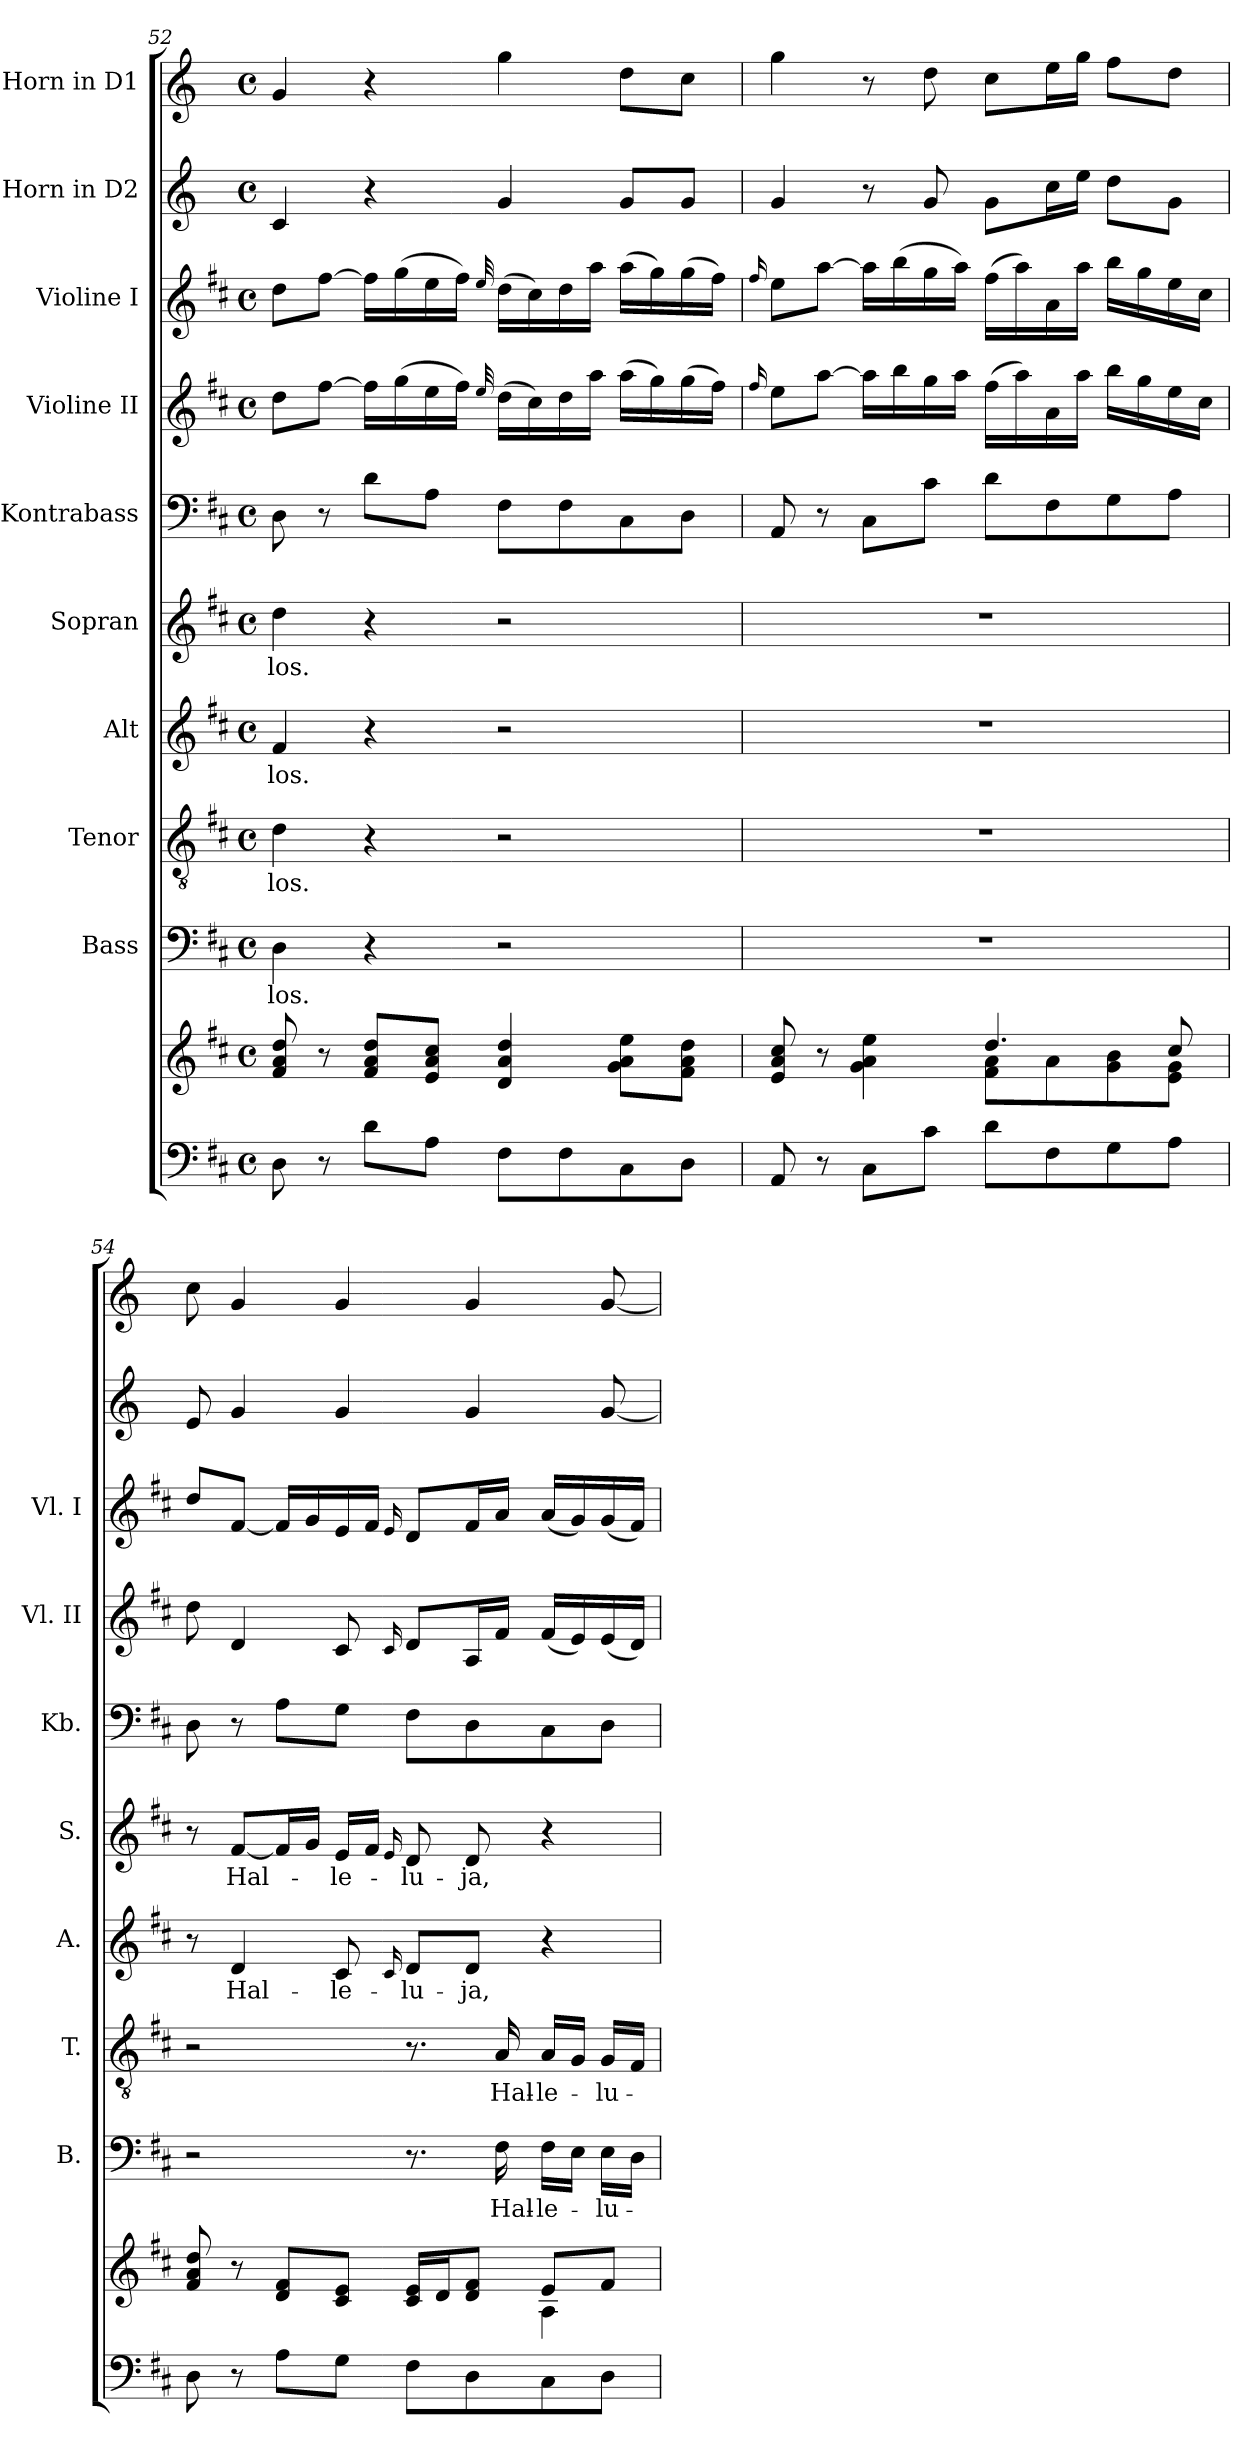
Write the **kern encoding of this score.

**kern	**kern	**kern	**text	**kern	**text	**kern	**text	**kern	**text	**kern	**kern	**kern	**kern	**kern
*part10	*part10	*part9	*part9	*part8	*part8	*part7	*part7	*part6	*part6	*part5	*part4	*part3	*part2	*part1
*staff11	*staff10	*staff9	*staff9	*staff8	*staff8	*staff7	*staff7	*staff6	*staff6	*staff5	*staff4	*staff3	*staff2	*staff1
*	*	*I"Bass	*	*I"Tenor	*	*I"Alt	*	*I"Sopran	*	*I"Kontrabass	*I"Violine II	*I"Violine I	*I"Horn in D2	*I"Horn in D1
*	*	*I'B.	*	*I'T.	*	*I'A.	*	*I'S.	*	*I'Kb.	*I'Vl. II	*I'Vl. I	*	*
*clefF4	*clefG2	*clefF4	*	*clefGv2	*	*clefG2	*	*clefG2	*	*clefF4	*clefG2	*clefG2	*clefG2	*clefG2
*	*	*	*	*	*	*	*	*	*	*ITrd7c12	*	*	*ITrd-1c-2	*ITrd-1c-2
*k[f#c#]	*k[f#c#]	*k[f#c#]	*	*k[f#c#]	*	*k[f#c#]	*	*k[f#c#]	*	*k[f#c#]	*k[f#c#]	*k[f#c#]	*k[f#c#]	*k[f#c#]
*D:	*D:	*D:	*	*D:	*	*D:	*	*D:	*	*D:	*D:	*D:	*D:	*D:
*M4/4	*M4/4	*M4/4	*	*M4/4	*	*M4/4	*	*M4/4	*	*M4/4	*M4/4	*M4/4	*M4/4	*M4/4
*met(c)	*met(c)	*met(c)	*	*met(c)	*	*met(c)	*	*met(c)	*	*met(c)	*met(c)	*met(c)	*met(c)	*met(c)
=52	=52	=52	=52	=52	=52	=52	=52	=52	=52	=52	=52	=52	=52	=52
!	!	!	!LO:LY:b	!	!LO:LY:b	!	!LO:LY:b	!	!LO:LY:b	!	!	!	!	!
8D\	8f#/ 8a/ 8dd/	4D\	-los.	4d\	-los.	4f#/	-los.	4dd\	-los.	8DD\	8dd\L	8dd\L	4d/	4a/
8r	8r	.	.	.	.	.	.	.	.	8r	[8ff#\J	[8ff#\J	.	.
8d\L	8f#/ 8a/ 8dd/L	4r	.	4r	.	4r	.	4r	.	8D\L	16ff#\LL]	16ff#\LL]	4r	4r
.	.	.	.	.	.	.	.	.	.	.	(>16gg\	(>16gg\	.	.
8A\J	8e/ 8a/ 8cc#/J	.	.	.	.	.	.	.	.	8AA\J	16ee\	16ee\	.	.
.	.	.	.	.	.	.	.	.	.	.	16ff#\JJ)	16ff#\JJ)	.	.
.	.	.	.	.	.	.	.	.	.	.	32qqee/	32qqee/	.	.
8F#\L	4d/ 4a/ 4dd/	2r	.	2r	.	2r	.	2r	.	8FF#\L	(>16dd\LL	(>16dd\LL	4a/	4aa\
.	.	.	.	.	.	.	.	.	.	.	16cc#\)	16cc#\)	.	.
8F#\	.	.	.	.	.	.	.	.	.	8FF#\	16dd\	16dd\	.	.
.	.	.	.	.	.	.	.	.	.	.	16aa\JJ	16aa\JJ	.	.
8C#\	8g\ 8a\ 8ee\L	.	.	.	.	.	.	.	.	8CC#\	(>16aa\LL	(>16aa\LL	8a/L	8ee\L
.	.	.	.	.	.	.	.	.	.	.	16gg\)	16gg\)	.	.
8D\J	8f#\ 8a\ 8dd\J	.	.	.	.	.	.	.	.	8DD\J	(>16gg\	(>16gg\	8a/J	8dd\J
.	.	.	.	.	.	.	.	.	.	.	16ff#\JJ)	16ff#\JJ)	.	.
=53	=53	=53	=53	=53	=53	=53	=53	=53	=53	=53	=53	=53	=53	=53
.	.	.	.	.	.	.	.	.	.	.	16qqff#/	16qqff#/	.	.
*	*^	*	*	*	*	*	*	*	*	*	*	*	*	*
8AA/	8e/ 8a/ 8cc#/	2ryy	1r	.	1r	.	1r	.	1r	.	8AAA/	8ee\L	8ee\L	4a/	4aa\
8r	8r	.	.	.	.	.	.	.	.	.	8r	[8aa\J	[8aa\J	.	.
8C#\L	4g\ 4a\ 4ee\	.	.	.	.	.	.	.	.	.	8CC#\L	16aa\LL]	16aa\LL]	8r	8r
.	.	.	.	.	.	.	.	.	.	.	.	16bb\	(>16bb\	.	.
8c#\J	.	.	.	.	.	.	.	.	.	.	8C#\J	16gg\	16gg\	8a/	8ee\
.	.	.	.	.	.	.	.	.	.	.	.	16aa\JJ	16aa\JJ)	.	.
8d\L	4.dd/	8f#\ 8a\L	.	.	.	.	.	.	.	.	8D\L	(>16ff#\LL	(>16ff#\LL	8a\L	8dd\L
.	.	.	.	.	.	.	.	.	.	.	.	16aa\)	16aa\)	.	.
8F#\	.	8a\	.	.	.	.	.	.	.	.	8FF#\	16a\	16a\	16dd\L	16ff#\L
.	.	.	.	.	.	.	.	.	.	.	.	16aa\JJ	16aa\JJ	16ff#\JJ	16aa\JJ
8G\	.	8g\ 8b\	.	.	.	.	.	.	.	.	8GG\	16bb\LL	16bb\LL	8ee\L	8gg\L
.	.	.	.	.	.	.	.	.	.	.	.	16gg\	16gg\	.	.
8A\J	8cc#/	8e\ 8g\J	.	.	.	.	.	.	.	.	8AA\J	16ee\	16ee\	8a\J	8ee\J
.	.	.	.	.	.	.	.	.	.	.	.	16cc#\JJ	16cc#\JJ	.	.
!!LO:PB:g=z
=54	=54	=54	=54	=54	=54	=54	=54	=54	=54	=54	=54	=54	=54	=54	=54
8D\	8f#/ 8a/ 8dd/	2.ryy	2r	.	2r	.	8r	.	8r	.	8DD\	8dd\	8dd/L	8f#/	8dd\
!	!	!	!	!	!	!	!	!LO:LY:b	!	!LO:LY:b	!	!	!	!	!
8r	8r	.	.	.	.	.	4d/	Hal-	[8f#/L	Hal-	8r	4d/	[8f#/J	4a/	4a/
8A\L	8d/ 8f#/L	.	.	.	.	.	.	.	16f#/L]	.	8AA\L	.	16f#/LL]	.	.
.	.	.	.	.	.	.	.	.	16g/JJ	.	.	.	16g/	.	.
!	!	!	!	!	!	!	!	!LO:LY:b	!	!LO:LY:b	!	!	!	!	!
8G\J	8c#/ 8e/J	.	.	.	.	.	8c#/	-le-	16e/LL	-le-	8GG\J	8c#/	16e/	4a/	4a/
.	.	.	.	.	.	.	.	.	16f#/JJ	.	.	.	16f#/JJ	.	.
.	.	.	.	.	.	.	16qqc#/	.	16qqe/	.	.	16qqc#/	16qqe/	.	.
!	!	!	!	!	!	!	!	!LO:LY:b	!	!LO:LY:b	!	!	!	!	!
8F#\L	16c#/ 16e/LL	.	8.r	.	8.r	.	8d/L	-lu-	8d/	-lu-	8FF#\L	8d/L	8d/L	.	.
.	16d/J	.	.	.	.	.	.	.	.	.	.	.	.	.	.
!	!	!	!	!	!	!	!	!LO:LY:b	!	!LO:LY:b	!	!	!	!	!
8D\	8d/ 8f#/J	.	.	.	.	.	8d/J	-ja,	8d/	-ja,	8DD\	16A/L	16f#/L	4a/	4a/
!	!	!	!	!LO:LY:b	!	!LO:LY:b	!	!	!	!	!	!	!	!	!
.	.	.	16F#\	Hal-	16A/	Hal-	.	.	.	.	.	16f#/JJ	16a/JJ	.	.
!	!	!	!	!LO:LY:b	!	!LO:LY:b	!	!	!	!	!	!	!	!	!
8C#\	8e/L	4A\	16F#\LL	-le-	16A/LL	-le-	4r	.	4r	.	8CC#\	(<16f#/LL	(<16a/LL	.	.
.	.	.	16E\JJ	.	16G/JJ	.	.	.	.	.	.	16e/)	16g/)	.	.
!	!	!	!	!LO:LY:b	!	!LO:LY:b	!	!	!	!	!	!	!	!	!
8D\J	8f#/J	.	16E\LL	-lu-	16G/LL	-lu-	.	.	.	.	8DD\J	(<16e/	(<16g/	[8a/	[8a/
.	.	.	16D\JJ	.	16F#/JJ	.	.	.	.	.	.	16d/JJ)	16f#/JJ)	.	.
*	*v	*v	*	*	*	*	*	*	*	*	*	*	*	*	*
=	=	=	=	=	=	=	=	=	=	=	=	=	=	=
*-	*-	*-	*-	*-	*-	*-	*-	*-	*-	*-	*-	*-	*-	*-
